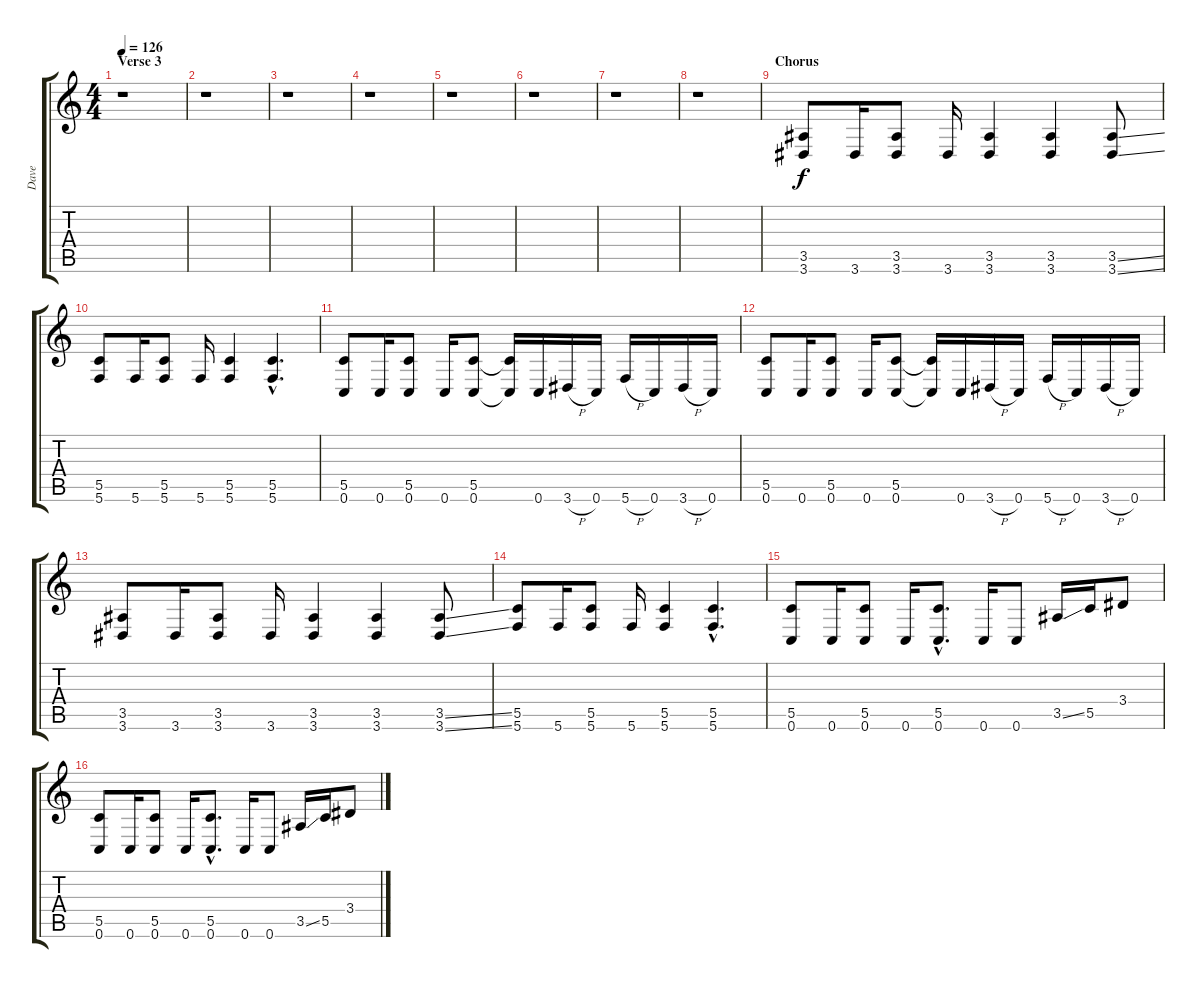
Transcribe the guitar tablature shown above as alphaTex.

\track ("Dave" "Dave") {instrument overdrivenguitar}
\staff {score tabs}
\tuning (D4 A3 F3 C3 G2 C2) {hide}
\ts (4 4)
\section ("" "Verse 3")
\tempo 126
\clef g2
\ks c
r.1{dy f} |
r.1 |
r.1 |
r.1 |
r.1 |
r.1 |
r.1 |
r.1{volume 16} |
\section ("" "Chorus")
(3.5 3.6).8 3.6.16 (3.5 3.6).8 3.6.16 (3.5 3.6).4 (3.5 3.6).4 (3.5{ss} 3.6{ss}).8 |
(5.5 5.6).8 5.6.16 (5.5 5.6).8 5.6.16 (5.5 5.6).4 (5.5{hac} 5.6{hac}).4{d} |
(5.5 0.6).8 0.6.16 (5.5 0.6).8 0.6.16 (5.5 0.6).8 (5.5{t} 0.6{t}).16 0.6.16 3.6{h}.16 0.6.16 5.6{h}.16 0.6.16 3.6{h}.16 0.6.16 |
(5.5 0.6).8 0.6.16 (5.5 0.6).8 0.6.16 (5.5 0.6).8 (5.5{t} 0.6{t}).16 0.6.16 3.6{h}.16 0.6.16 5.6{h}.16 0.6.16 3.6{h}.16 0.6.16 |
(3.5 3.6).8 3.6.16 (3.5 3.6).8 3.6.16 (3.5 3.6).4 (3.5 3.6).4 (3.5{ss} 3.6{ss}).8 |
(5.5 5.6).8 5.6.16 (5.5 5.6).8 5.6.16 (5.5 5.6).4 (5.5{hac} 5.6{hac}).4{d} |
(5.5 0.6).8 0.6.16 (5.5 0.6).8 0.6.16 (5.5{hac} 0.6{hac}).8{d} 0.6.16 0.6.8 3.5{ss}.16 5.5.16 3.4.8 |
(5.5 0.6).8 0.6.16 (5.5 0.6).8 0.6.16 (5.5{hac} 0.6{hac}).8{d} 0.6.16 0.6.8 3.5{ss}.16 5.5.16 3.4.8
